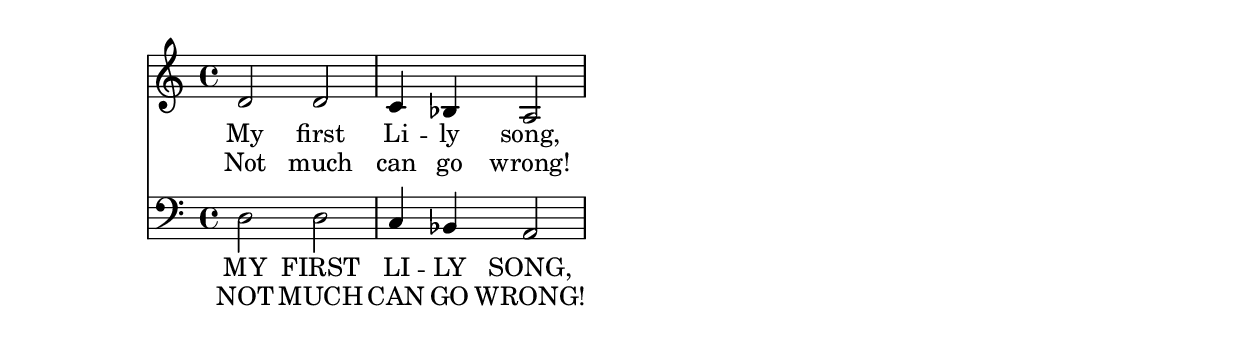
\header {
    
    texidoc = "newlyrics, multiple stanzas, multiple lyric voices."
    
}
\paper { raggedright = ##t }
<<
    \new Staff \relative {
	d'2 d c4 bes a2 \break
    }
    \addlyrics {
	My first Li -- ly song,
    }
    \addlyrics {
	Not much can go wrong!
    }
    \new Staff \relative {
	\clef bass
	d2 d c4 bes a2 \break
    }
    \addlyrics {
	MY FIRST LI -- LY SONG,
    }
    \addlyrics {
	NOT MUCH CAN GO WRONG!
    }
>>

\version "2.3.16"
